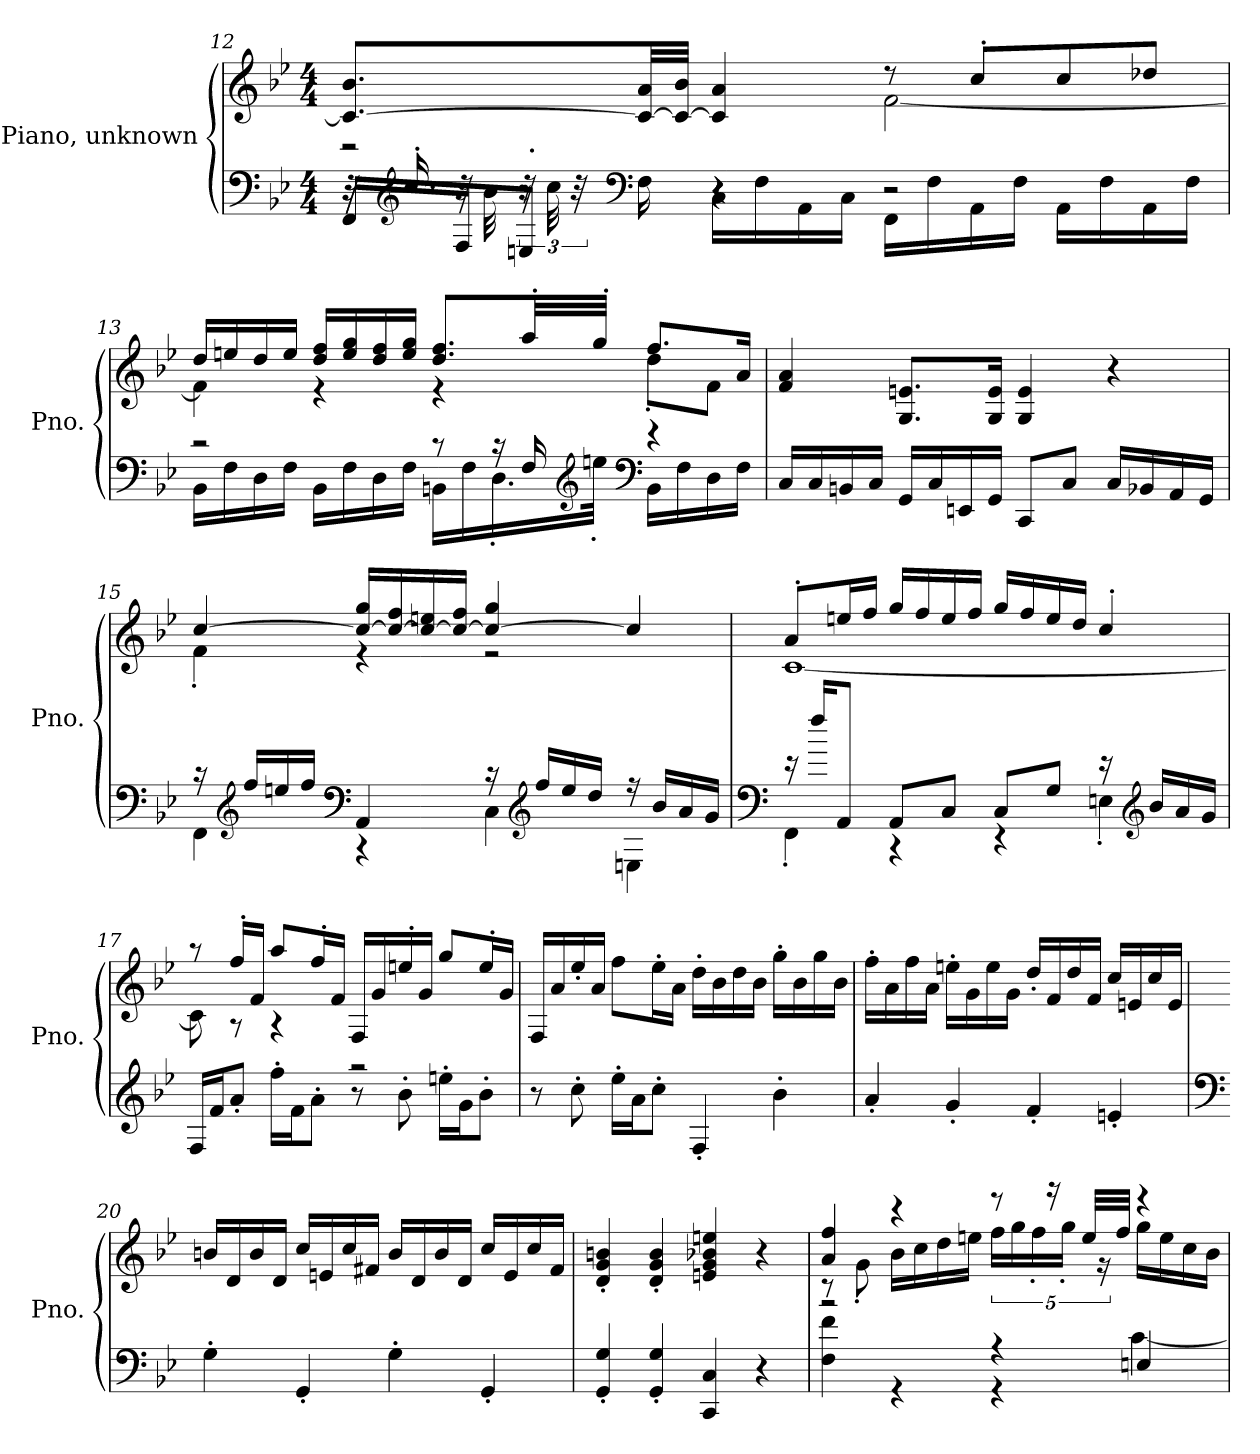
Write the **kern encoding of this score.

**kern	**kern
*part1	*part1
*staff2	*staff1
*I"Piano, unknown	*
*I'Pno.	*
!!LO:PB:g=z
*clefF4	*clefG2
*k[b-e-]	*k[b-e-]
*M4/4	*M4/4
=12	=12
*^	*^
*	*^	*	*
32r	16r	16FF/LL	8.c/_ 8.b-/L	2r
*clefG2	*	*	*	*
16.cc'/	.	.	.	.
.	32r	16F/J	.	.
.	32b-\	.	.	.
8r	48r	8En'/J	.	.
.	48cc\	.	.	.
.	48r	.	.	.
*clefF4	*	*	*	*
.	16F\	.	32c/_ 32a/LL	.
.	.	.	32c/_ 32b-/JJJ	.
4r	16C\LL	4r	4c/] 4a/	.
.	16F\	.	.	.
.	16AA\	.	.	.
.	16C\JJ	.	.	.
2r	16FF\LL	2r	8r	[2f\
.	16F\	.	.	.
.	16AA\	.	8cc'/L	.
.	16F\JJ	.	.	.
.	16AA\LL	.	8cc/	.
.	16F\	.	.	.
.	16AA\	.	8dd-X/J	.
.	16F\JJ	.	.	.
*	*v	*v	*	*
!!LO:LB:g=z	!!
=13	=13	=13	=13
2r	16BB-\LL	16dd/LL	4f\]
.	16F\	16een/	.
.	16D\	16dd/	.
.	16F\JJ	16ee/JJ	.
.	16BB-\LL	16dd/ 16ff/LL	4r
.	16F\	16ee/ 16gg/	.
.	16D\	16dd/ 16ff/	.
.	16F\JJ	16ee/ 16gg/JJ	.
8r	16BBn\LL	8.dd/ 8.ff/L	4r
.	16F\	.	.
16r	16.D'\	.	.
16F/	.	32aa'/LL	.
*clefG2	*	*	*
.	32een'\JJk	32gg'/JJJ	.
*clefF4	*	*	*
4r	16BB\LL	8.ff/L	8dd'\L
.	16F\	.	.
.	16D\	.	8f\J
.	16F\JJ	16a/Jk	.
*v	*v	*	*
*	*v	*v
=14	=14
16C/LL	4f/ 4a/
16C/	.
16BBn/	.
16C/JJ	.
16GG/LL	8.G/ 8.en/L
16C/	.
16EEn/	.
16GG/JJ	16G/ 16e/Jk
8CC/L	4G/ 4e/
8C/J	.
16C/LL	4r
16BB-X/	.
16AA/	.
16GG/JJ	.
!!LO:LB:g=z
=15	=15
*^	*^
16r	4FF\	[4cc/	4f'\
*clefG2	*	*	*
16ff/LL	.	.	.
16een/	.	.	.
16ff/JJ	.	.	.
*clefF4	*	*	*
4AA/	4r	16cc/_ 16gg/LL	4r
.	.	16cc/_ 16ff/	.
.	.	16cc/_ 16een/	.
.	.	16cc/_ 16ff/JJ	.
16r	4C\	4cc/_ 4gg/	2r
*clefG2	*	*	*
16ff/LL	.	.	.
16ee/	.	.	.
16dd/JJ	.	.	.
16r	4En\	4cc/]	.
16b-/LL	.	.	.
16a/	.	.	.
16g/JJ	.	.	.
=16	=16	=16	=16
*clefF4	*	*	*
16r	4FF'\	8a'/L	[1c
16ff/KL	.	.	.
8AA/J	.	16een/L	.
.	.	16ff/JJ	.
8AA/L	4r	16gg/LL	.
.	.	16ff/	.
8C/J	.	16ee/	.
.	.	16ff/JJ	.
8C/L	4r	16gg/LL	.
.	.	16ff/	.
8G/J	.	16ee/	.
.	.	16dd/JJ	.
16r	4En'\	4cc'/	.
*clefG2	*	*	*
16b-/LL	.	.	.
16a/	.	.	.
16g/JJ	.	.	.
*v	*v	*	*
!!LO:LB:g=z	!!
=17	=17	=17
16F/LL	8r	8c\]
16f/J	.	.
8a'/J	16ff'/LL	8r
.	16f/JJ	.
16ff'\LL	8aa/L	4r
16f\J	.	.
8a'\J	16ff'/L	.
.	16f/JJ	.
8r	16F/LL	2r
.	16g/	.
8b-'\	16een'/	.
.	16g/JJ	.
16een'\LL	8gg/L	.
16g\J	.	.
8b-'\J	16ee'/L	.
.	16g/JJ	.
*	*v	*v
=18	=18
8r	16F/LL
.	16a/
8cc'\	16ee-'/
.	16a/JJ
16ee-'\LL	8ff\L
16a\J	.
8cc'\J	16ee-'\L
.	16a\JJ
4F'/	16dd'\LL
.	16b-\
.	16dd\
.	16b-\JJ
4b-'\	16gg'\LL
.	16b-\
.	16gg\
.	16b-\JJ
!!LO:LB:g=z
=19	=19
4a'/	16ff'\LL
.	16a\
.	16ff\
.	16a\JJ
4g'/	16een'\LL
.	16g\
.	16ee\
.	16g\JJ
4f'/	16dd'/LL
.	16f/
.	16dd/
.	16f/JJ
4en'/	16cc/LL
.	16en/
.	16cc/
.	16e/JJ
=20	=20
*clefF4	*
4G'\	16bn/LL
.	16d/
.	16b/
.	16d/JJ
4GG'/	16cc/LL
.	16en/
.	16cc/
.	16f#X/JJ
4G'\	16b/LL
.	16d/
.	16b/
.	16d/JJ
4GG'/	16cc/LL
.	16e/
.	16cc/
.	16f#/JJ
=21	=21
4GG/' 4G/'	4d/' 4g/' 4bn/'
4GG/' 4G/'	4d/' 4g/' 4b/'
4CC/ 4C/	4en/ 4g/ 4b-X/ 4een/
4r	4r
!!LO:LB:g=z
=22	=22
*^	*^
2r	4F\ 4f\	4a/ 4ff/	8r
.	.	.	8g'\
.	4r	4r	16b-\LL
.	.	.	16cc\
.	.	.	16dd\
.	.	.	16een\JJ
4r	4r	8r	20ff\LL
.	.	.	20gg\
.	.	.	20ff'\
.	.	16r	.
.	.	.	20gg'\JJ
.	.	32ee/LLL	.
.	.	.	20r
.	.	32ff/JJJ	.
4En/	[4c\	4r	16gg\LL
.	.	.	16ee\
.	.	.	16cc\
.	.	.	16b-\JJ
*v	*v	*	*
*	*v	*v
=	=
*-	*-
